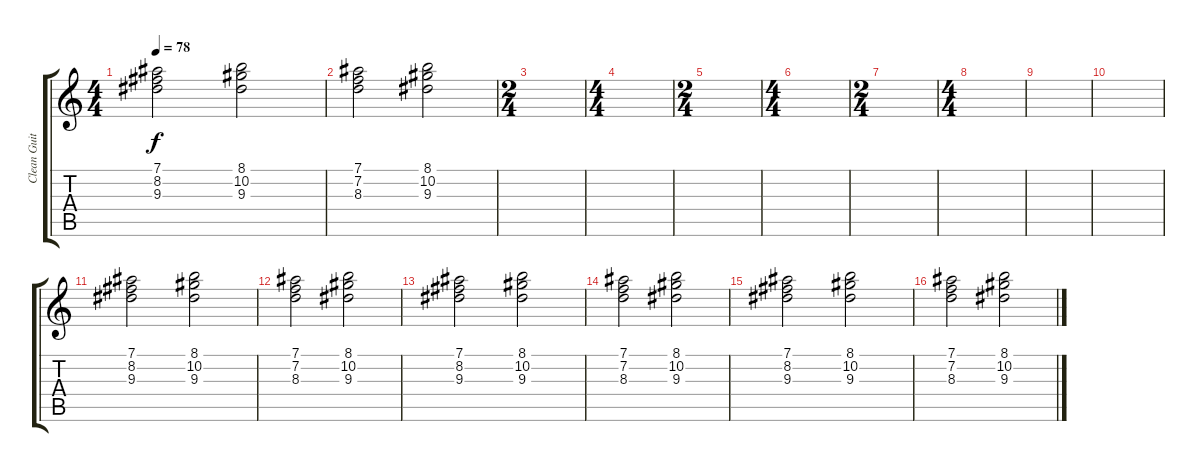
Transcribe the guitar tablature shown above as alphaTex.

\track ("Clean Guitar 2 - Kirk" "Clean Guit") {instrument electricguitarclean}
\staff {score tabs}
\tuning (Eb4 Bb3 Gb3 Db3 Ab2 Eb2) {hide}
\ts (4 4)
\tempo 78
\clef g2
\ks c
(7.1 8.2 9.3).2{dy f} (8.1 10.2 9.3).2 |
(7.1 7.2 8.3).2 (8.1 10.2 9.3).2 |
\ts (2 4)
|
\ts (4 4)
|
\ts (2 4)
|
\ts (4 4)
|
\ts (2 4)
|
\ts (4 4)
|
|
|
(7.1 8.2 9.3).2 (8.1 10.2 9.3).2 |
(7.1 7.2 8.3).2 (8.1 10.2 9.3).2 |
(7.1 8.2 9.3).2 (8.1 10.2 9.3).2 |
(7.1 7.2 8.3).2 (8.1 10.2 9.3).2 |
(7.1 8.2 9.3).2 (8.1 10.2 9.3).2 |
(7.1 7.2 8.3).2 (8.1 10.2 9.3).2
